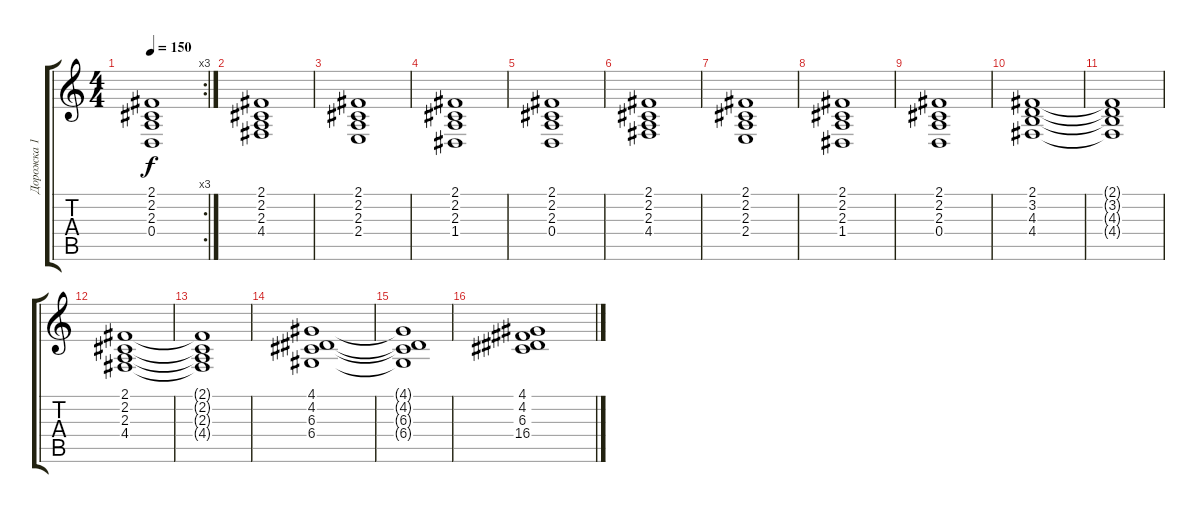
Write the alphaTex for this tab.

\track ("Дорожка 1" "Дорожка 1") {instrument stringensemble1}
\staff {score tabs}
\tuning (E4 B3 G3 D3 A2 E2) {hide}
\rc 3
\ts (4 4)
\tempo 150
\clef g2
\ks c
(2.1 2.2 2.3 0.4).1{dy f} |
(2.1 2.2 2.3 4.4).1 |
(2.1 2.2 2.3 2.4).1 |
(2.1 2.2 2.3 1.4).1 |
(2.1 2.2 2.3 0.4).1 |
(2.1 2.2 2.3 4.4).1 |
(2.1 2.2 2.3 2.4).1 |
(2.1 2.2 2.3 1.4).1 |
(2.1 2.2 2.3 0.4).1 |
(2.1 3.2 4.3 4.4).1 |
(2.1{t} 3.2{t} 4.3{t} 4.4{t}).1 |
(2.1 2.2 2.3 4.4).1 |
(2.1{t} 2.2{t} 2.3{t} 4.4{t}).1 |
(4.1 4.2 6.3 6.4).1 |
(4.1{t} 4.2{t} 6.3{t} 6.4{t}).1 |
(4.1 4.2 6.3 16.4).1
